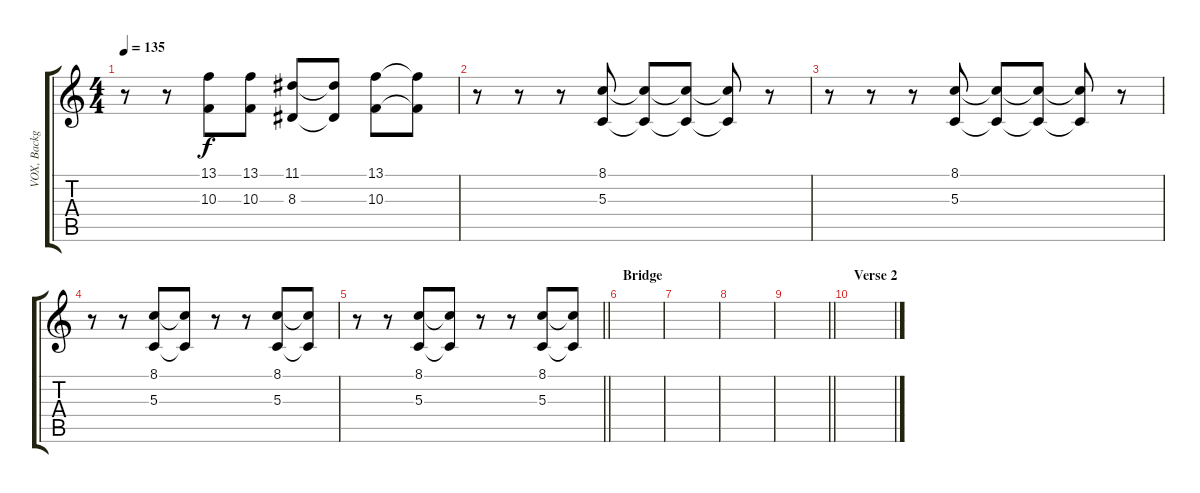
\track ("VOX, Background" "VOX, Backg") {instrument lead6voice}
\staff {score tabs}
\tuning (E4 B3 G3 D3 A2 E2) {hide}
\ts (4 4)
\tempo 135
\clef g2
\ks c
r.8{dy f} r.8 (13.1 10.3).8 (13.1 10.3).8 (11.1 8.3).8 (11.1{t} 8.3{t}).8 (13.1 10.3).8 (13.1{t} 10.3{t}).8 |
r.8 r.8 r.8 (8.1 5.3).8 (8.1{t} 5.3{t}).8 (8.1{t} 5.3{t}).8 (8.1{t} 5.3{t}).8 r.8 |
r.8 r.8 r.8 (8.1 5.3).8 (8.1{t} 5.3{t}).8 (8.1{t} 5.3{t}).8 (8.1{t} 5.3{t}).8 r.8 |
r.8 r.8 (8.1 5.3).8 (8.1{t} 5.3{t}).8 r.8 r.8 (8.1 5.3).8 (8.1{t} 5.3{t}).8 |
\barLineRight lightlight
r.8 r.8 (8.1 5.3).8 (8.1{t} 5.3{t}).8 r.8 r.8 (8.1 5.3).8 (8.1{t} 5.3{t}).8 |
\section ("" "Bridge")
|
|
|
\barLineRight lightlight
|
\section ("" "Verse 2")
